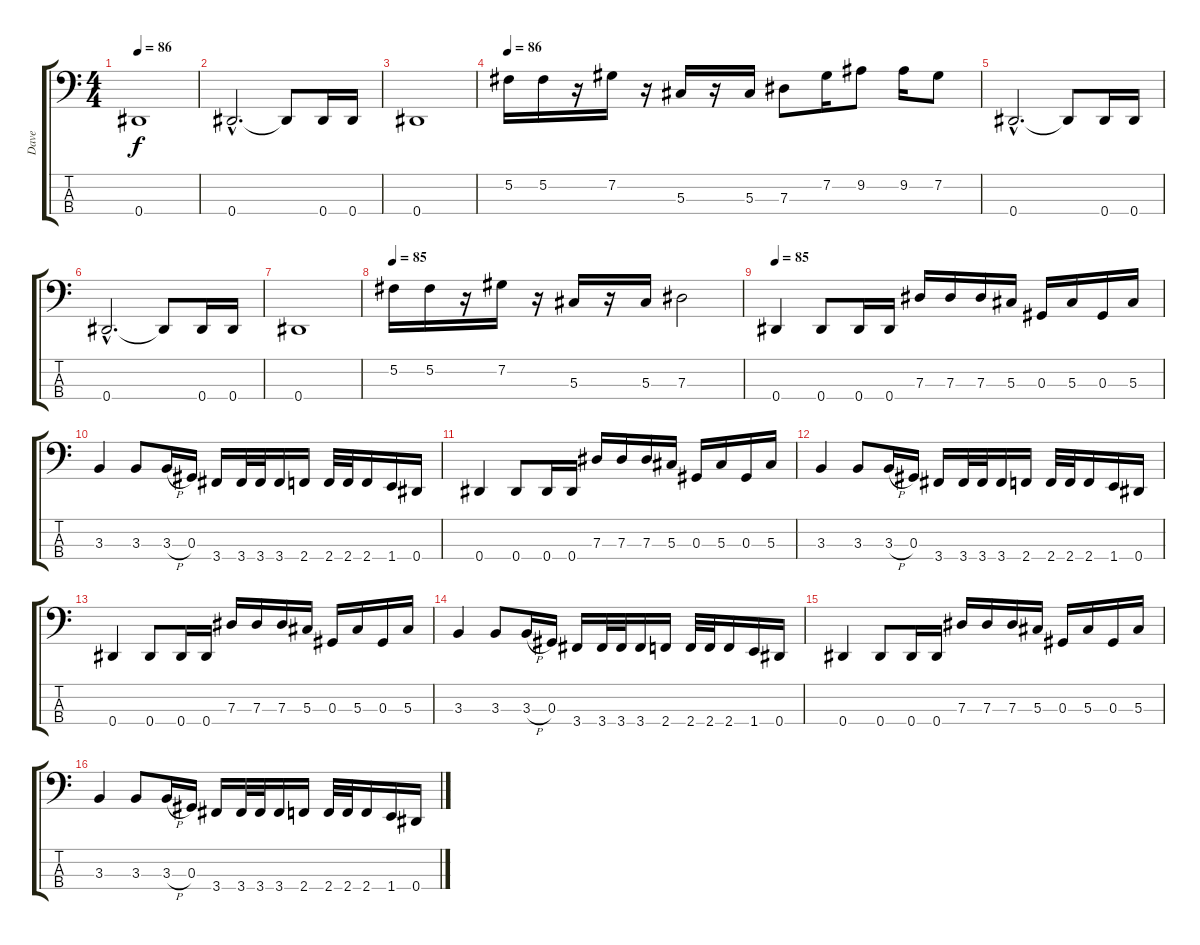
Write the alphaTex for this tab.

\track ("Dave" "Dave") {instrument electricbasspick}
\staff {score tabs}
\tuning (Gb2 Db2 Ab1 Eb1) {hide}
\ts (4 4)
\tempo 86
\clef f4
\ks c
0.4.1{dy f} |
0.4{hac}.2{d} 0.4{t}.8 0.4.16 0.4.16 |
0.4.1 |
\tempo 86
5.2.16 5.2.16 r.16 7.2.16 r.16 5.3.16 r.16 5.3.16 7.3.8 7.2.16 9.2.8 9.2.16 7.2.8 |
0.4{hac}.2{d} 0.4{t}.8 0.4.16 0.4.16 |
0.4{hac}.2{d} 0.4{t}.8 0.4.16 0.4.16 |
0.4.1 |
\tempo 85
5.2.16 5.2.16 r.16 7.2.16 r.16 5.3.16 r.16 5.3.16 7.3.2 |
\tempo 85
0.4.4 0.4.8 0.4.16 0.4.16 7.3.16 7.3.16 7.3.16 5.3.16 0.3.16 5.3.16 0.3.16 5.3.16 |
3.3.4 3.3.8 3.3{h}.16 0.3.16 3.4.16 3.4.32 3.4.32 3.4.16 2.4.16 2.4.32 2.4.32 2.4.16 1.4.16 0.4.16 |
0.4.4 0.4.8 0.4.16 0.4.16 7.3.16 7.3.16 7.3.16 5.3.16 0.3.16 5.3.16 0.3.16 5.3.16 |
3.3.4 3.3.8 3.3{h}.16 0.3.16 3.4.16 3.4.32 3.4.32 3.4.16 2.4.16 2.4.32 2.4.32 2.4.16 1.4.16 0.4.16 |
0.4.4 0.4.8 0.4.16 0.4.16 7.3.16 7.3.16 7.3.16 5.3.16 0.3.16 5.3.16 0.3.16 5.3.16 |
3.3.4 3.3.8 3.3{h}.16 0.3.16 3.4.16 3.4.32 3.4.32 3.4.16 2.4.16 2.4.32 2.4.32 2.4.16 1.4.16 0.4.16 |
0.4.4 0.4.8 0.4.16 0.4.16 7.3.16 7.3.16 7.3.16 5.3.16 0.3.16 5.3.16 0.3.16 5.3.16 |
3.3.4 3.3.8 3.3{h}.16 0.3.16 3.4.16 3.4.32 3.4.32 3.4.16 2.4.16 2.4.32 2.4.32 2.4.16 1.4.16 0.4.16
